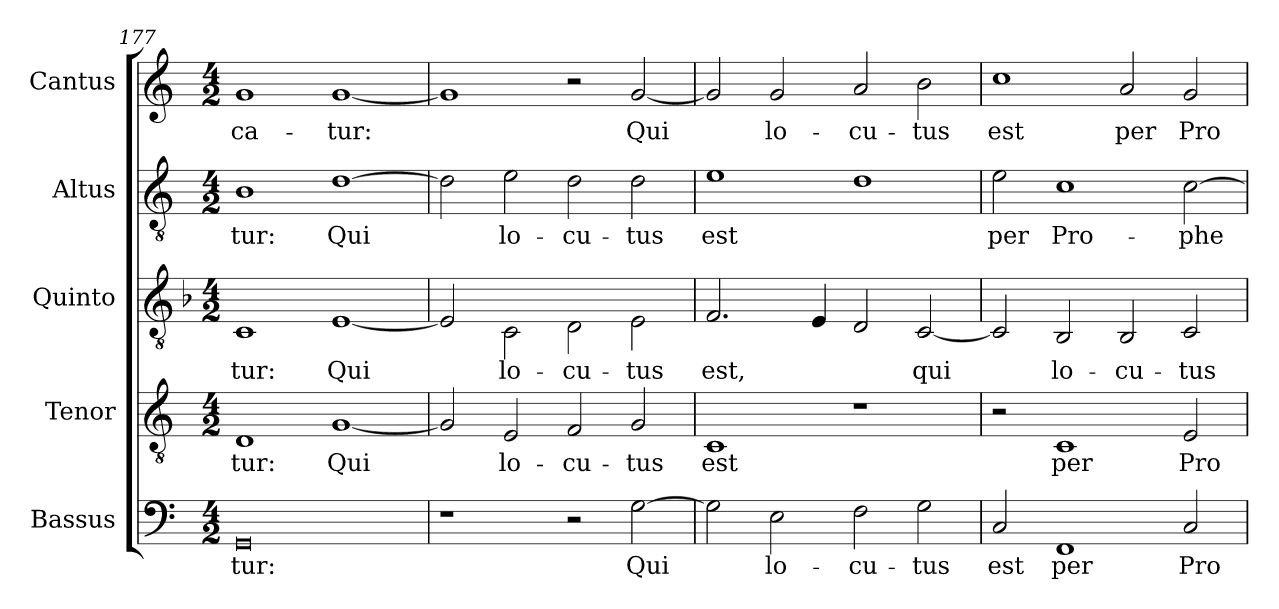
**kern	**text	**kern	**text	**kern	**text	**kern	**text	**kern	**text
*part5	*part5	*part4	*part4	*part3	*part3	*part2	*part2	*part1	*part1
*staff5	*staff5	*staff4	*staff4	*staff3	*staff3	*staff2	*staff2	*staff1	*staff1
*I"Bassus	*	*I"Tenor	*	*I"Quinto	*	*I"Altus	*	*I"Cantus	*
*clefF4	*	*clefGv2	*	*clefGv2	*	*clefGv2	*	*clefG2	*
*	*	*	*	*ITrd-4c-7	*	*	*	*	*
*k[]	*	*k[]	*	*k[]	*	*k[]	*	*k[]	*
*C:	*	*C:	*	*C:	*	*C:	*	*C:	*
*M4/2	*	*M4/2	*	*M4/2	*	*M4/2	*	*M4/2	*
=177	=177	=177	=177	=177	=177	=177	=177	=177	=177
!	!LO:LY:b:color=#000000	!	!	!	!	!	!	!	!
!	!	!	!LO:LY:b:color=#000000	!	!	!	!	!	!
!	!	!	!	!	!LO:LY:b:color=#000000	!	!	!	!
!	!	!	!	!	!	!	!LO:LY:b:color=#000000	!	!
!	!	!	!	!	!	!	!	!	!LO:LY:b:color=#000000
0GGi	-tur:	1Di	-tur:	1Gi	-tur:	1Bi	-tur:	1gi	-ca-
!	!	!	!LO:LY:b:color=#000000	!	!	!	!	!	!
!	!	!	!	!	!LO:LY:b:color=#000000	!	!	!	!
!	!	!	!	!	!	!	!LO:LY:b:color=#000000	!	!
!	!	!	!	!	!	!	!	!	!LO:LY:b:color=#000000
.	.	[<1Gi	Qui	[<1Bi	Qui	[>1di	Qui	[<1gi	-tur:
=178	=178	=178	=178	=178	=178	=178	=178	=178	=178
1r	.	2Gi/]	.	2Bi/]	.	2di\]	.	1gi]	.
!	!	!	!LO:LY:b:color=#000000	!	!	!	!	!	!
!	!	!	!	!	!LO:LY:b:color=#000000	!	!	!	!
!	!	!	!	!	!	!	!LO:LY:b:color=#000000	!	!
.	.	2Ei/	lo-	2Gi\	lo-	2ei\	lo-	.	.
!	!	!	!LO:LY:b:color=#000000	!	!	!	!	!	!
!	!	!	!	!	!LO:LY:b:color=#000000	!	!	!	!
!	!	!	!	!	!	!	!LO:LY:b:color=#000000	!	!
2r	.	2Fi/	-cu-	2Ai\	-cu-	2di\	-cu-	2r	.
!	!LO:LY:b:color=#000000	!	!	!	!	!	!	!	!
!	!	!	!LO:LY:b:color=#000000	!	!	!	!	!	!
!	!	!	!	!	!LO:LY:b:color=#000000	!	!	!	!
!	!	!	!	!	!	!	!LO:LY:b:color=#000000	!	!
!	!	!	!	!	!	!	!	!	!LO:LY:b:color=#000000
[>2Gi\	Qui	2Gi/	-tus	2Bi\	-tus	2di\	-tus	[<2gi/	Qui
!!LO:PB:g=z
=179	=179	=179	=179	=179	=179	=179	=179	=179	=179
!	!	!	!LO:LY:b:color=#000000	!	!	!	!	!	!
!	!	!	!	!	!LO:LY:b:color=#000000	!	!	!	!
!	!	!	!	!	!	!	!LO:LY:b:color=#000000	!	!
2Gi\]	.	1Ci	est	2.ci/	est,	1ei	est	2gi/]	.
!	!LO:LY:b:color=#000000	!	!	!	!	!	!	!	!
!	!	!	!	!	!	!	!	!	!LO:LY:b:color=#000000
2Ei\	lo-	.	.	.	.	.	.	2gi/	lo-
.	.	.	.	4Bi/	.	.	.	.	.
!	!LO:LY:b:color=#000000	!	!	!	!	!	!	!	!
!	!	!	!	!	!	!	!	!	!LO:LY:b:color=#000000
2Fi\	-cu-	1r	.	2Ai/	.	1di	.	2ai/	-cu-
!	!LO:LY:b:color=#000000	!	!	!	!	!	!	!	!
!	!	!	!	!	!LO:LY:b:color=#000000	!	!	!	!
!	!	!	!	!	!	!	!	!	!LO:LY:b:color=#000000
2Gi\	-tus	.	.	[<2Gi/	qui	.	.	2bi\	-tus
=180	=180	=180	=180	=180	=180	=180	=180	=180	=180
!	!LO:LY:b:color=#000000	!	!	!	!	!	!	!	!
!	!	!	!	!	!	!	!LO:LY:b:color=#000000	!	!
!	!	!	!	!	!	!	!	!	!LO:LY:b:color=#000000
2Ci/	est	2r	.	2Gi/]	.	2ei\	per	1cci	est
!	!LO:LY:b:color=#000000	!	!	!	!	!	!	!	!
!	!	!	!LO:LY:b:color=#000000	!	!	!	!	!	!
!	!	!	!	!	!LO:LY:b:color=#000000	!	!	!	!
!	!	!	!	!	!	!	!LO:LY:b:color=#000000	!	!
1FFi	per	1Ci	per	2Fi/	lo-	1ci	Pro-	.	.
!	!	!	!	!	!LO:LY:b:color=#000000	!	!	!	!
!	!	!	!	!	!	!	!	!	!LO:LY:b:color=#000000
.	.	.	.	2Fi/	-cu-	.	.	2ai/	per
!	!LO:LY:b:color=#000000	!	!	!	!	!	!	!	!
!	!	!	!LO:LY:b:color=#000000	!	!	!	!	!	!
!	!	!	!	!	!LO:LY:b:color=#000000	!	!	!	!
!	!	!	!	!	!	!	!LO:LY:b:color=#000000	!	!
!	!	!	!	!	!	!	!	!	!LO:LY:b:color=#000000
2Ci/	Pro-	2Ei/	Pro-	2Gi/	-tus	[>2ci\	-phe-	2gi/	Pro-
=	=	=	=	=	=	=	=	=	=
*-	*-	*-	*-	*-	*-	*-	*-	*-	*-
